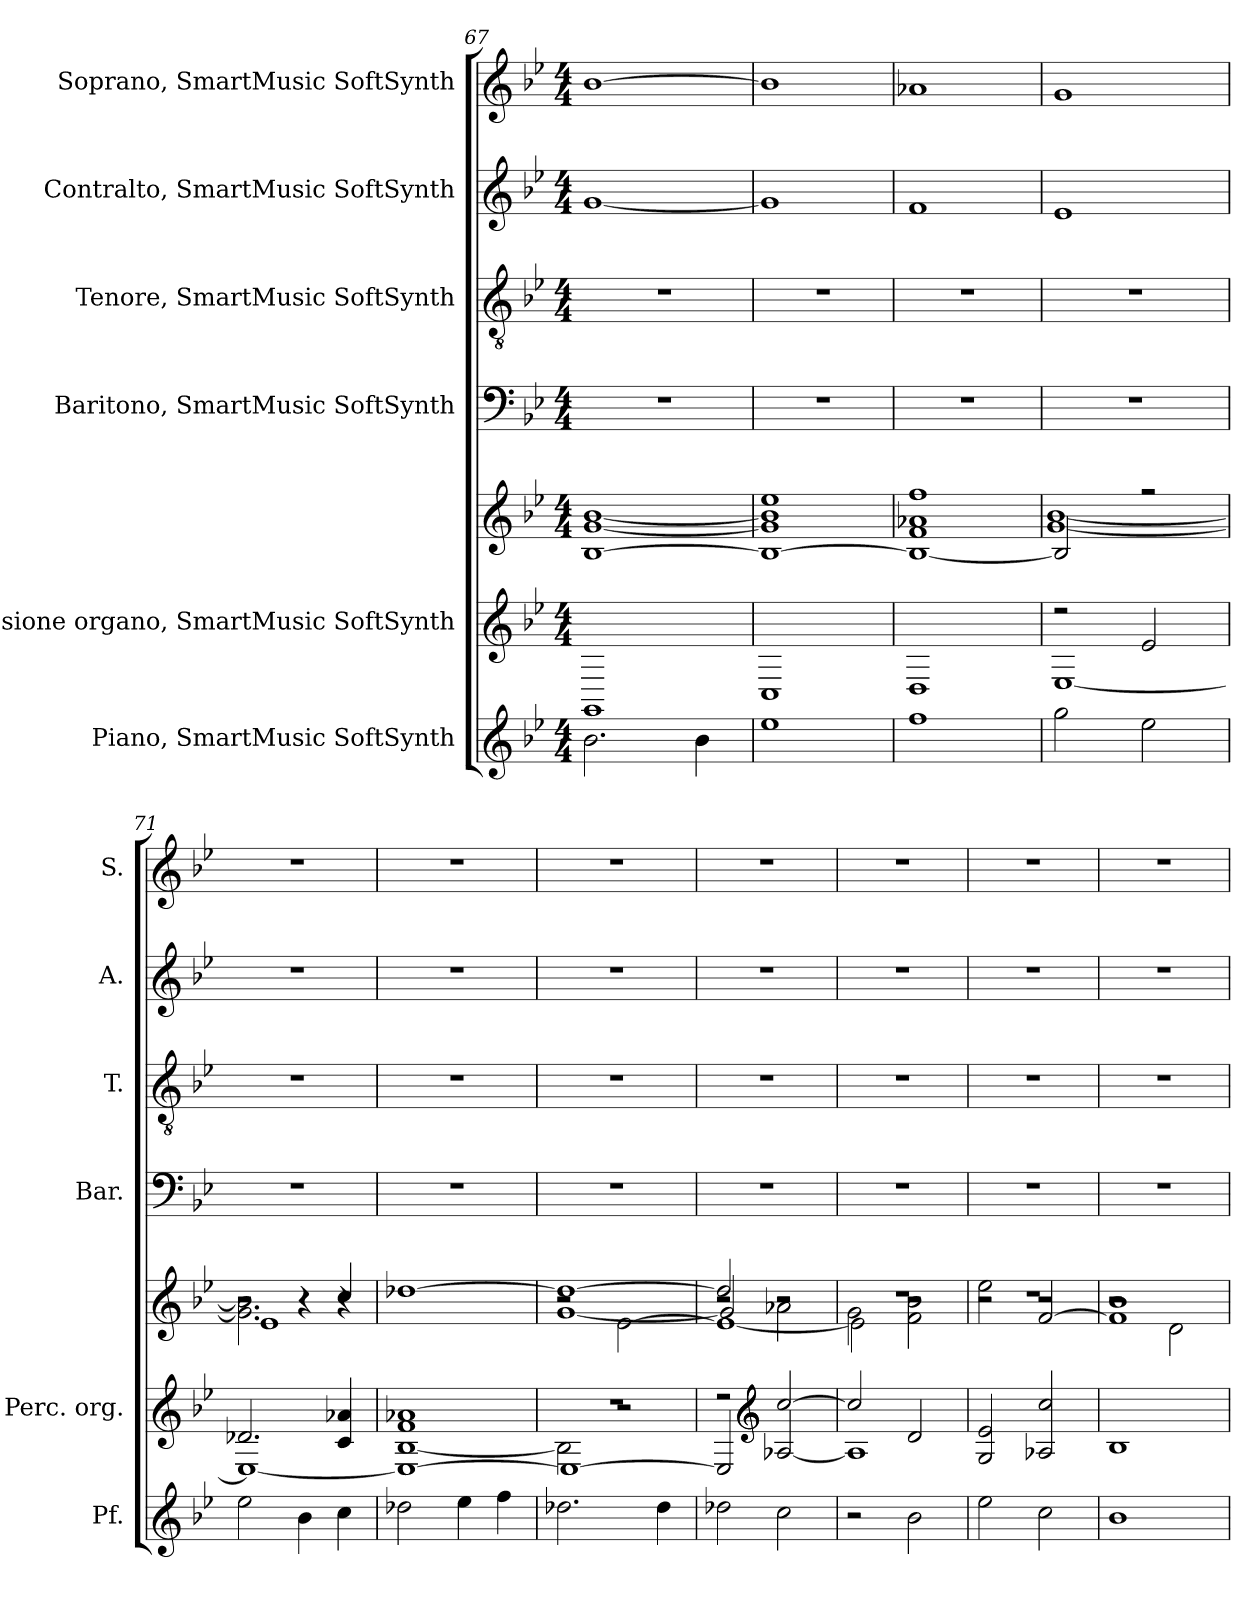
**kern	**kern	**kern	**kern	**kern	**kern	**kern
*part6	*part5	*part5	*part4	*part3	*part2	*part1
*staff7	*staff6	*staff5	*staff4	*staff3	*staff2	*staff1
*I"Piano, SmartMusic SoftSynth	*I"Percussione organo, SmartMusic SoftSynth	*	*I"Baritono, SmartMusic SoftSynth	*I"Tenore, SmartMusic SoftSynth	*I"Contralto, SmartMusic SoftSynth	*I"Soprano, SmartMusic SoftSynth
*I'Pf.	*I'Perc. org.	*	*I'Bar.	*I'T.	*I'A.	*I'S.
*clefG2	*clefG2	*clefG2	*clefF4	*clefGv2	*clefG2	*clefG2
*k[b-e-]	*k[b-e-]	*k[b-e-]	*k[b-e-]	*k[b-e-]	*k[b-e-]	*k[b-e-]
*M4/4	*M4/4	*M4/4	*M4/4	*M4/4	*M4/4	*M4/4
=67	=67	=67	=67	=67	=67	=67
*	*	*^	*	*	*	*
2.b-\	1GG	[1B-	[1g [1b-	1r	1r	[1g	[1b-
4b-\	.	.	.	.	.	.	.
=68	=68	=68	=68	=68	=68	=68	=68
1ee-	1C	1B-_ 1ee-	1g] 1b-]	1r	1r	1g]	1b-]
*	*	*v	*v	*	*	*	*
=69	=69	=69	=69	=69	=69	=69
1ff	1D	1B-_ 1f 1a-X 1ff	1r	1r	1f	1a-X
=70	=70	=70	=70	=70	=70	=70
*	*^	*^	*	*	*	*
2gg\	2r	[1E-	2B-/]	[1g [1b-	1r	1r	1e-	1g
2ee-\	2e-/	.	2r	.	.	.	.	.
=71	=71	=71	=71	=71	=71	=71	=71	=71
*	*	*	*	*^	*	*	*	*
2ee-\	2.d-X/	1E-_	2r	2.g\] 2.b-\]	1e-	1r	1r	1r	1r
4b-\	.	.	4r	.	.	.	.	.	.
4cc\	4c/ 4a-X/	.	4cc/	4r	.	.	.	.	.
*	*	*	*v	*v	*v	*	*	*	*
=72	=72	=72	=72	=72	=72	=72	=72
*	*	*^	*	*	*	*	*
2dd-X\	1f 1a-X	[1B-	1E-_	[1dd-X	1r	1r	1r	1r
4ee-\	.	.	.	.	.	.	.	.
4ff\	.	.	.	.	.	.	.	.
=73	=73	=73	=73	=73	=73	=73	=73	=73
*	*	*	*	*^	*	*	*	*
*	*	*	*	*	*^	*	*	*	*
2.dd-X\	1r	2B-\]	1E-_	1dd-_	[1g	2r	1r	1r	1r	1r
.	.	2r	.	.	.	[2e-\	.	.	.	.
4dd-\	.	.	.	.	.	.	.	.	.	.
*	*	*v	*v	*	*	*	*	*	*	*
=74	=74	=74	=74	=74	=74	=74	=74	=74	=74
*	*	*	*	*	*^	*	*	*	*
2dd-X\	2r	2E-/]	2dd-/]	2r	2g/]	1e-_	1r	1r	1r	1r
*	*clefG2	*	*	*	*	*	*	*	*	*
2cc\	[2cc/	[2A-X/	2r	2a-X\	2r	.	.	.	.	.
*	*	*	*	*	*v	*v	*	*	*	*
=75	=75	=75	=75	=75	=75	=75	=75	=75	=75
2r	2cc/]	1A-]	1r	2g\	2e-\]	1r	1r	1r	1r
2b-\	2d/	.	.	2f\ 2b-\	2r	.	.	.	.
*	*v	*v	*	*	*	*	*	*	*
!!LO:PB:g=z
=76	=76	=76	=76	=76	=76	=76	=76	=76
2ee-\	2G/ 2e-/	1r	2ee-\	2r	1r	1r	1r	1r
2cc\	2A-X/ 2cc/	.	2r	[2f/	.	.	.	.
=77	=77	=77	=77	=77	=77	=77	=77	=77
1b-	1B-	1b-	2r	1f]	1r	1r	1r	1r
.	.	.	2d\	.	.	.	.	.
*	*	*v	*v	*v	*	*	*	*
=	=	=	=	=	=	=
*-	*-	*-	*-	*-	*-	*-
